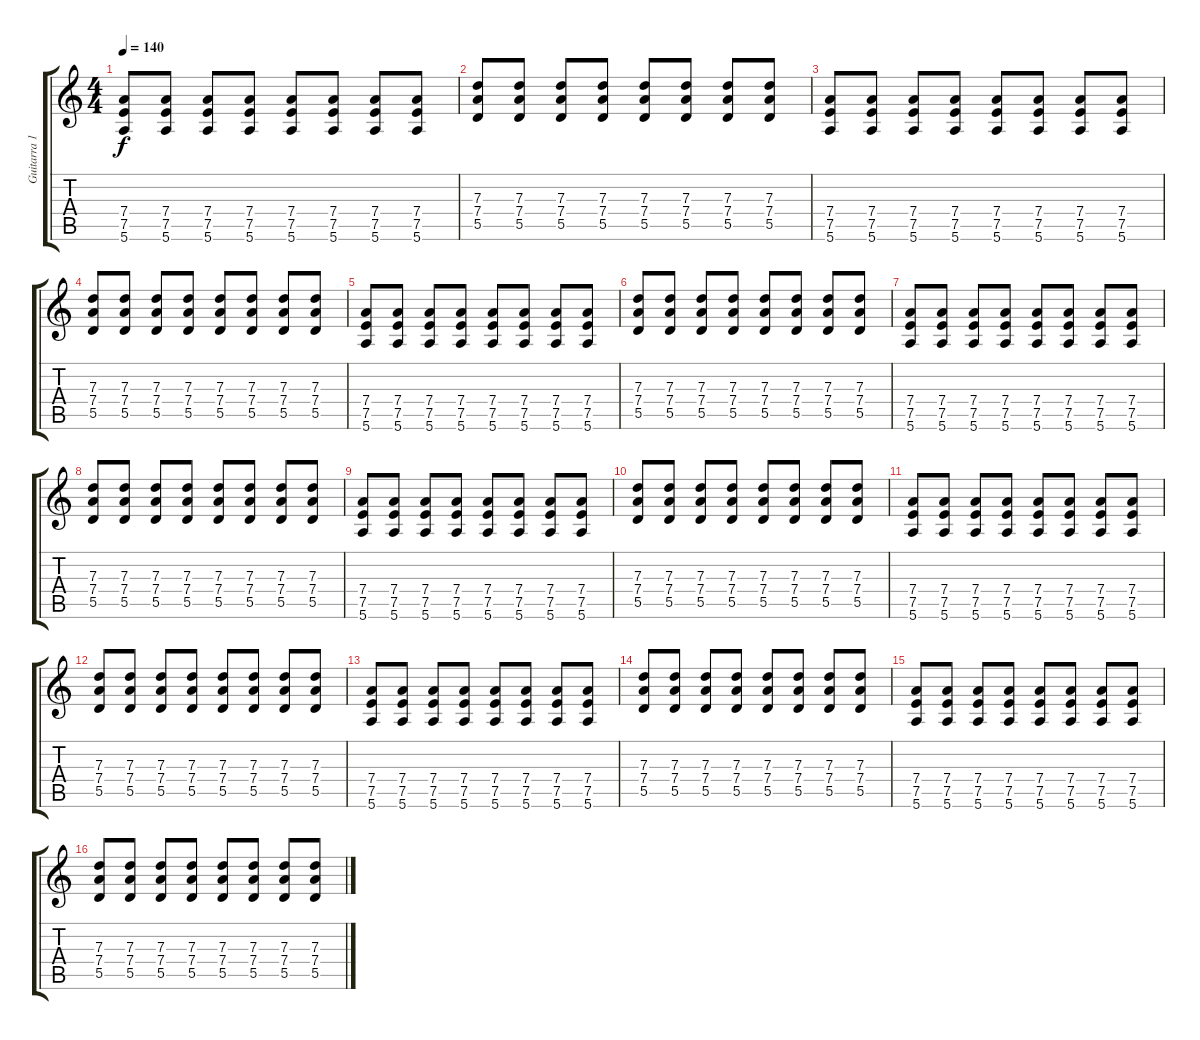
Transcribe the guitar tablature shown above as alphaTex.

\track ("Guitarra 1" "Guitarra 1") {instrument distortionguitar}
\staff {score tabs}
\tuning (E4 B3 G3 D3 A2 E2) {hide}
\ts (4 4)
\tempo 140
\clef g2
\ks c
(7.4 7.5 5.6).8{dy f} (7.4 7.5 5.6).8 (7.4 7.5 5.6).8 (7.4 7.5 5.6).8 (7.4 7.5 5.6).8 (7.4 7.5 5.6).8 (7.4 7.5 5.6).8 (7.4 7.5 5.6).8 |
(7.3 7.4 5.5).8 (7.3 7.4 5.5).8 (7.3 7.4 5.5).8 (7.3 7.4 5.5).8 (7.3 7.4 5.5).8 (7.3 7.4 5.5).8 (7.3 7.4 5.5).8 (7.3 7.4 5.5).8 |
(7.4 7.5 5.6).8 (7.4 7.5 5.6).8 (7.4 7.5 5.6).8 (7.4 7.5 5.6).8 (7.4 7.5 5.6).8 (7.4 7.5 5.6).8 (7.4 7.5 5.6).8 (7.4 7.5 5.6).8 |
(7.3 7.4 5.5).8 (7.3 7.4 5.5).8 (7.3 7.4 5.5).8 (7.3 7.4 5.5).8 (7.3 7.4 5.5).8 (7.3 7.4 5.5).8 (7.3 7.4 5.5).8 (7.3 7.4 5.5).8 |
(7.4 7.5 5.6).8 (7.4 7.5 5.6).8 (7.4 7.5 5.6).8 (7.4 7.5 5.6).8 (7.4 7.5 5.6).8 (7.4 7.5 5.6).8 (7.4 7.5 5.6).8 (7.4 7.5 5.6).8 |
(7.3 7.4 5.5).8 (7.3 7.4 5.5).8 (7.3 7.4 5.5).8 (7.3 7.4 5.5).8 (7.3 7.4 5.5).8 (7.3 7.4 5.5).8 (7.3 7.4 5.5).8 (7.3 7.4 5.5).8 |
(7.4 7.5 5.6).8 (7.4 7.5 5.6).8 (7.4 7.5 5.6).8 (7.4 7.5 5.6).8 (7.4 7.5 5.6).8 (7.4 7.5 5.6).8 (7.4 7.5 5.6).8 (7.4 7.5 5.6).8 |
(7.3 7.4 5.5).8 (7.3 7.4 5.5).8 (7.3 7.4 5.5).8 (7.3 7.4 5.5).8 (7.3 7.4 5.5).8 (7.3 7.4 5.5).8 (7.3 7.4 5.5).8 (7.3 7.4 5.5).8 |
(7.4 7.5 5.6).8 (7.4 7.5 5.6).8 (7.4 7.5 5.6).8 (7.4 7.5 5.6).8 (7.4 7.5 5.6).8 (7.4 7.5 5.6).8 (7.4 7.5 5.6).8 (7.4 7.5 5.6).8 |
(7.3 7.4 5.5).8 (7.3 7.4 5.5).8 (7.3 7.4 5.5).8 (7.3 7.4 5.5).8 (7.3 7.4 5.5).8 (7.3 7.4 5.5).8 (7.3 7.4 5.5).8 (7.3 7.4 5.5).8 |
(7.4 7.5 5.6).8 (7.4 7.5 5.6).8 (7.4 7.5 5.6).8 (7.4 7.5 5.6).8 (7.4 7.5 5.6).8 (7.4 7.5 5.6).8 (7.4 7.5 5.6).8 (7.4 7.5 5.6).8 |
(7.3 7.4 5.5).8 (7.3 7.4 5.5).8 (7.3 7.4 5.5).8 (7.3 7.4 5.5).8 (7.3 7.4 5.5).8 (7.3 7.4 5.5).8 (7.3 7.4 5.5).8 (7.3 7.4 5.5).8 |
(7.4 7.5 5.6).8 (7.4 7.5 5.6).8 (7.4 7.5 5.6).8 (7.4 7.5 5.6).8 (7.4 7.5 5.6).8 (7.4 7.5 5.6).8 (7.4 7.5 5.6).8 (7.4 7.5 5.6).8 |
(7.3 7.4 5.5).8 (7.3 7.4 5.5).8 (7.3 7.4 5.5).8 (7.3 7.4 5.5).8 (7.3 7.4 5.5).8 (7.3 7.4 5.5).8 (7.3 7.4 5.5).8 (7.3 7.4 5.5).8 |
(7.4 7.5 5.6).8 (7.4 7.5 5.6).8 (7.4 7.5 5.6).8 (7.4 7.5 5.6).8 (7.4 7.5 5.6).8 (7.4 7.5 5.6).8 (7.4 7.5 5.6).8 (7.4 7.5 5.6).8 |
(7.3 7.4 5.5).8 (7.3 7.4 5.5).8 (7.3 7.4 5.5).8 (7.3 7.4 5.5).8 (7.3 7.4 5.5).8 (7.3 7.4 5.5).8 (7.3 7.4 5.5).8 (7.3 7.4 5.5).8
